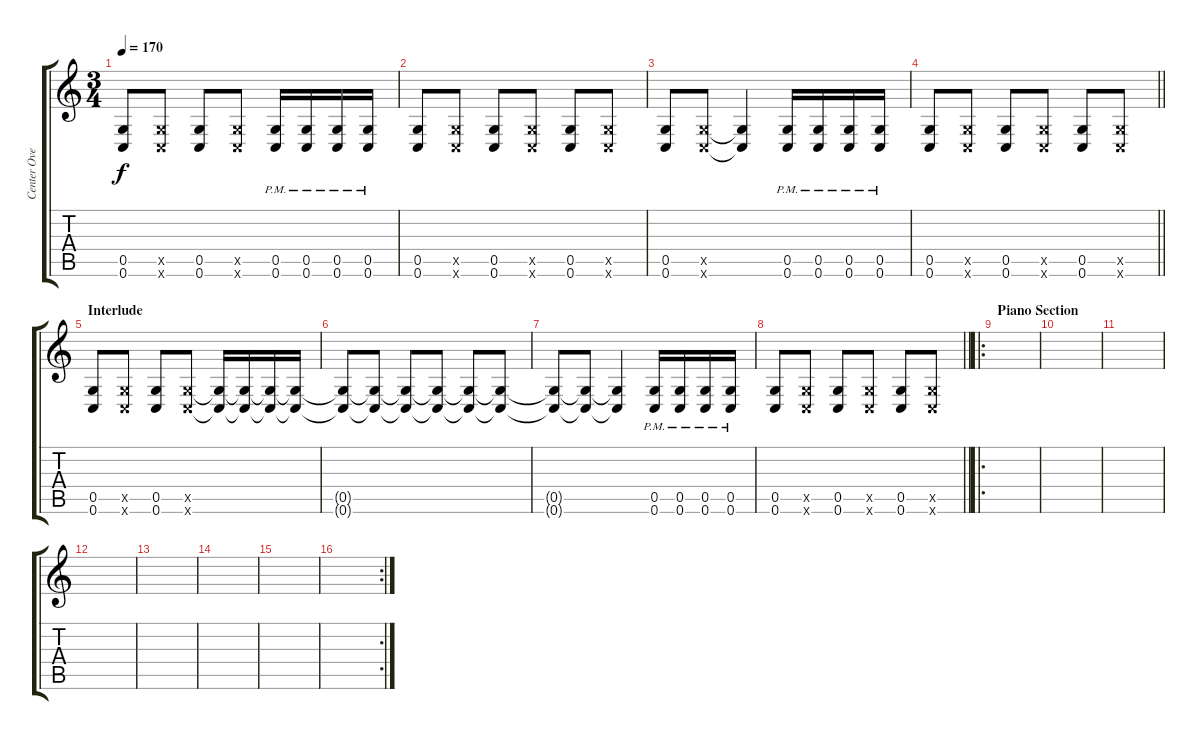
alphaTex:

\track ("Center Overdriven Guitar" "Center Ove") {instrument distortionguitar}
\staff {score tabs}
\tuning (D4 A3 F3 C3 G2 C2) {hide}
\ts (3 4)
\tempo 170
\clef g2
\ks c
(0.5 0.6).8{dy f} (0.5{x} 0.6{x}).8 (0.5 0.6).8 (0.5{x} 0.6{x}).8 (0.5{pm} 0.6{pm}).16 (0.5{pm} 0.6{pm}).16 (0.5{pm} 0.6{pm}).16 (0.5{pm} 0.6{pm}).16 |
(0.5 0.6).8 (0.5{x} 0.6{x}).8 (0.5 0.6).8 (0.5{x} 0.6{x}).8 (0.5 0.6).8 (0.5{x} 0.6{x}).8 |
(0.5 0.6).8 (0.5{x} 0.6{x}).8 (0.5{t} 0.6{t}).4 (0.5{pm} 0.6{pm}).16 (0.5{pm} 0.6{pm}).16 (0.5{pm} 0.6{pm}).16 (0.5{pm} 0.6{pm}).16 |
\barLineRight lightlight
(0.5 0.6).8 (0.5{x} 0.6{x}).8 (0.5 0.6).8 (0.5{x} 0.6{x}).8 (0.5 0.6).8 (0.5{x} 0.6{x}).8 |
\section ("" "Interlude")
(0.5 0.6).8 (0.5{x} 0.6{x}).8 (0.5 0.6).8 (0.5{x} 0.6{x}).8 (0.5{t} 0.6{t}).16 (0.5{t} 0.6{t}).16 (0.5{t} 0.6{t}).16 (0.5{t} 0.6{t}).16 |
(0.5{t} 0.6{t}).8 (0.5{t} 0.6{t}).8 (0.5{t} 0.6{t}).8 (0.5{t} 0.6{t}).8 (0.5{t} 0.6{t}).8 (0.5{t} 0.6{t}).8 |
(0.5{t} 0.6{t}).8 (0.5{t} 0.6{t}).8 (0.5{t} 0.6{t}).4 (0.5{pm} 0.6{pm}).16 (0.5{pm} 0.6{pm}).16 (0.5{pm} 0.6{pm}).16 (0.5{pm} 0.6{pm}).16 |
\barLineRight lightlight
(0.5 0.6).8 (0.5{x} 0.6{x}).8 (0.5 0.6).8 (0.5{x} 0.6{x}).8 (0.5 0.6).8 (0.5{x} 0.6{x}).8 |
\ro
\section ("" "Piano Section")
|
|
|
|
|
|
|
\rc 2
